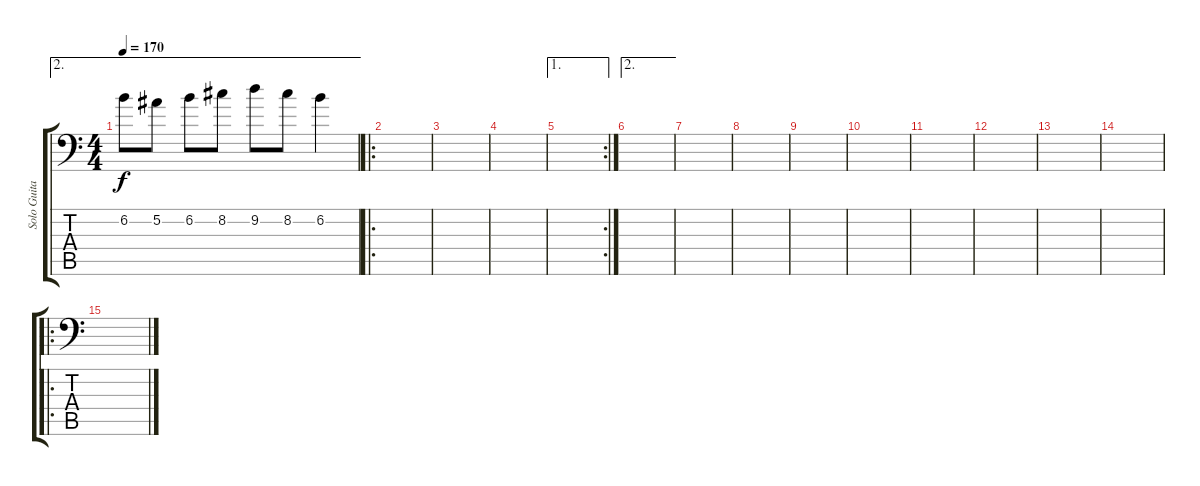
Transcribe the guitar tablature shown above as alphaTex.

\track ("Solo Guitar 1" "Solo Guita") {instrument distortionguitar}
\staff {score tabs}
\tuning (Bb3 F3 Db3 Ab2 Eb2 Bb1) {hide}
\ae 2
\ts (4 4)
\tempo 170
\clef f4
\ks c
6.2.8{dy f} 5.2.8 6.2.8 8.2.8 9.2.8 8.2.8 6.2.4 |
\ro
|
|
|
\ae 1
\rc 2
|
\ae 2
|
|
|
|
|
|
|
|
|
\ro
